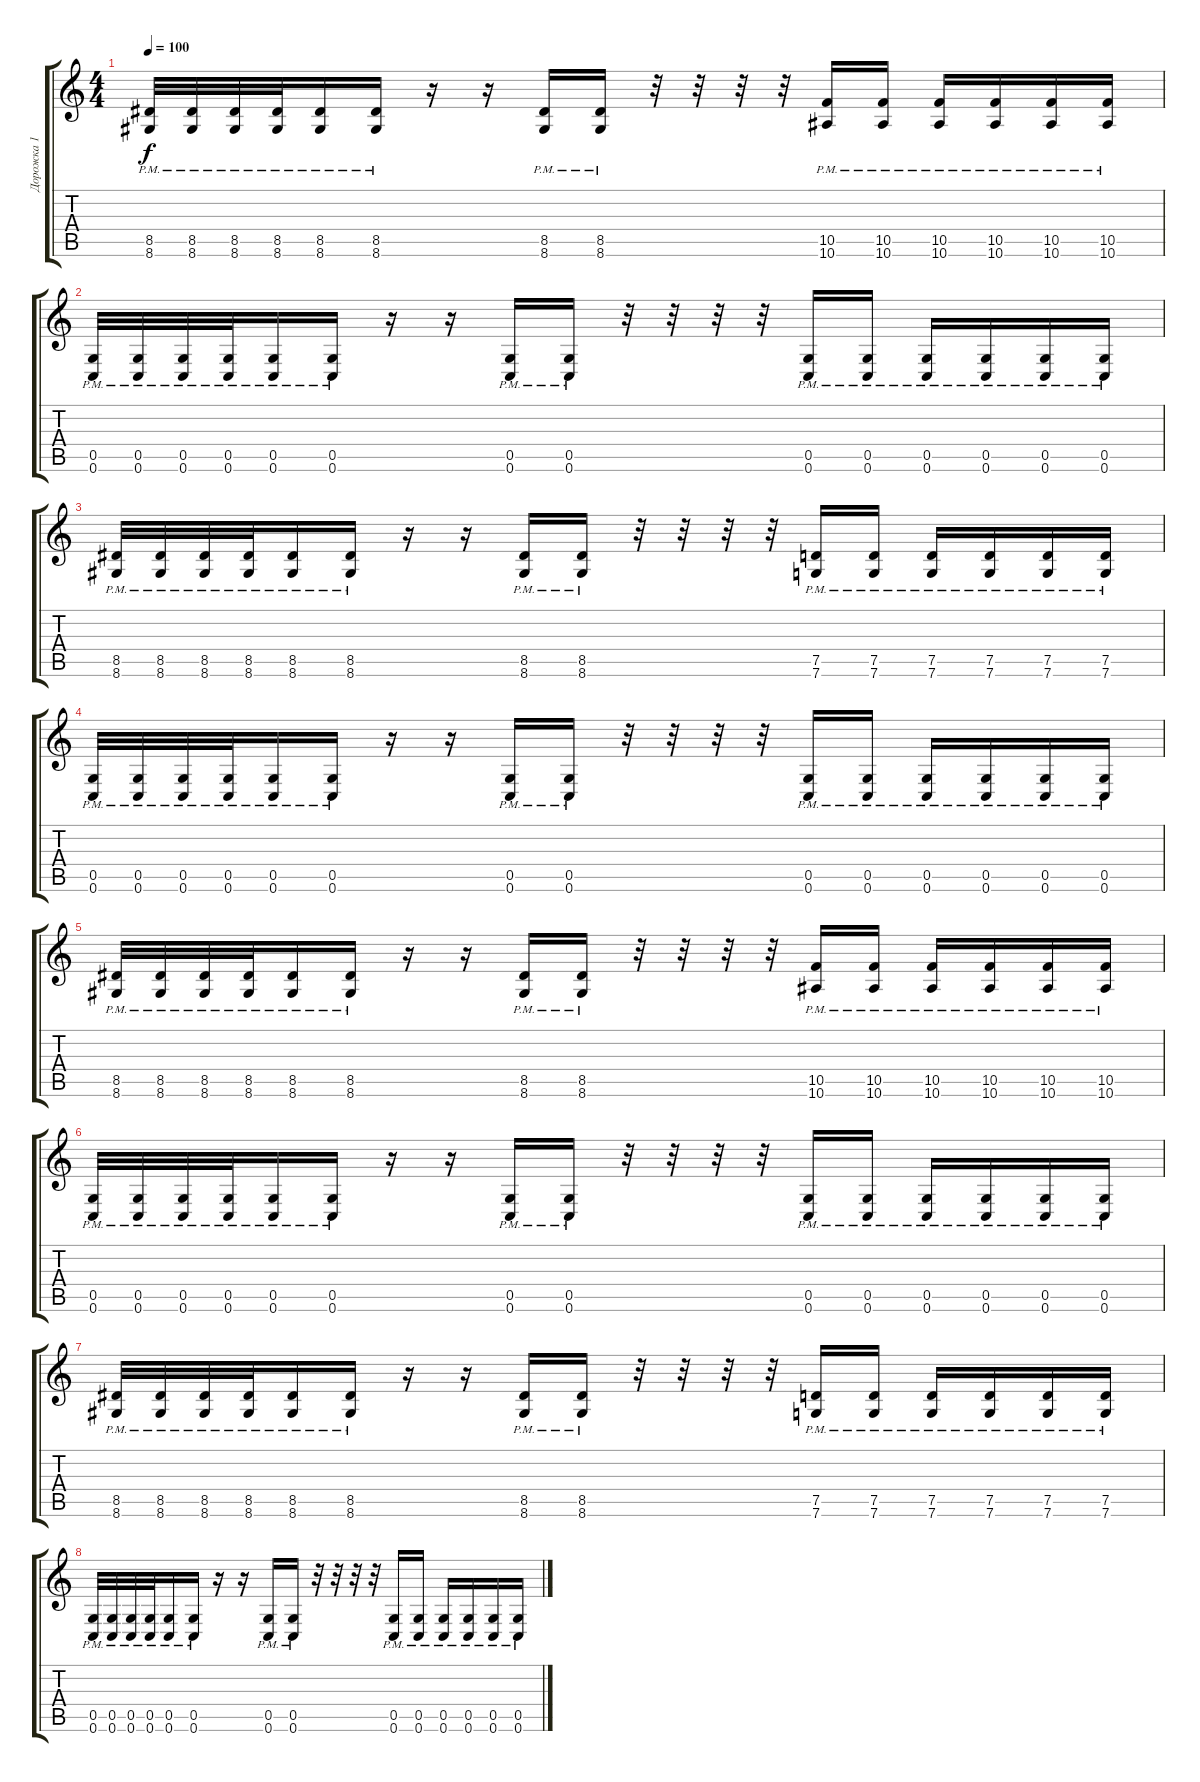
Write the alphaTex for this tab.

\track ("Дорожка 1" "Дорожка 1") {instrument distortionguitar}
\staff {score tabs}
\tuning (D4 A3 F3 C3 G2 C2) {hide}
\ts (4 4)
\tempo 100
\clef g2
\ks c
(8.5{pm} 8.6{pm}).32{dy f} (8.5{pm} 8.6{pm}).32 (8.5{pm} 8.6{pm}).32 (8.5{pm} 8.6{pm}).32 (8.5{pm} 8.6{pm}).16 (8.5{pm} 8.6{pm}).16 r.16 r.16 (8.5{pm} 8.6{pm}).16 (8.5{pm} 8.6{pm}).16 r.32 r.32 r.32 r.32 (10.5{pm} 10.6{pm}).16 (10.5{pm} 10.6{pm}).16 (10.5{pm} 10.6{pm}).16 (10.5{pm} 10.6{pm}).16 (10.5{pm} 10.6{pm}).16 (10.5{pm} 10.6{pm}).16 |
(0.5{pm} 0.6{pm}).32 (0.5{pm} 0.6{pm}).32 (0.5{pm} 0.6{pm}).32 (0.5{pm} 0.6{pm}).32 (0.5{pm} 0.6{pm}).16 (0.5{pm} 0.6{pm}).16 r.16 r.16 (0.5{pm} 0.6{pm}).16 (0.5{pm} 0.6{pm}).16 r.32 r.32 r.32 r.32 (0.5{pm} 0.6{pm}).16 (0.5{pm} 0.6{pm}).16 (0.5{pm} 0.6{pm}).16 (0.5{pm} 0.6{pm}).16 (0.5{pm} 0.6{pm}).16 (0.5{pm} 0.6{pm}).16 |
(8.5{pm} 8.6{pm}).32 (8.5{pm} 8.6{pm}).32 (8.5{pm} 8.6{pm}).32 (8.5{pm} 8.6{pm}).32 (8.5{pm} 8.6{pm}).16 (8.5{pm} 8.6{pm}).16 r.16 r.16 (8.5{pm} 8.6{pm}).16 (8.5{pm} 8.6{pm}).16 r.32 r.32 r.32 r.32 (7.5{pm} 7.6{pm}).16 (7.5{pm} 7.6{pm}).16 (7.5{pm} 7.6{pm}).16 (7.5{pm} 7.6{pm}).16 (7.5{pm} 7.6{pm}).16 (7.5{pm} 7.6{pm}).16 |
(0.5{pm} 0.6{pm}).32 (0.5{pm} 0.6{pm}).32 (0.5{pm} 0.6{pm}).32 (0.5{pm} 0.6{pm}).32 (0.5{pm} 0.6{pm}).16 (0.5{pm} 0.6{pm}).16 r.16 r.16 (0.5{pm} 0.6{pm}).16 (0.5{pm} 0.6{pm}).16 r.32 r.32 r.32 r.32 (0.5{pm} 0.6{pm}).16 (0.5{pm} 0.6{pm}).16 (0.5{pm} 0.6{pm}).16 (0.5{pm} 0.6{pm}).16 (0.5{pm} 0.6{pm}).16 (0.5{pm} 0.6{pm}).16 |
(8.5{pm} 8.6{pm}).32 (8.5{pm} 8.6{pm}).32 (8.5{pm} 8.6{pm}).32 (8.5{pm} 8.6{pm}).32 (8.5{pm} 8.6{pm}).16 (8.5{pm} 8.6{pm}).16 r.16 r.16 (8.5{pm} 8.6{pm}).16 (8.5{pm} 8.6{pm}).16 r.32 r.32 r.32 r.32 (10.5{pm} 10.6{pm}).16 (10.5{pm} 10.6{pm}).16 (10.5{pm} 10.6{pm}).16 (10.5{pm} 10.6{pm}).16 (10.5{pm} 10.6{pm}).16 (10.5{pm} 10.6{pm}).16 |
(0.5{pm} 0.6{pm}).32 (0.5{pm} 0.6{pm}).32 (0.5{pm} 0.6{pm}).32 (0.5{pm} 0.6{pm}).32 (0.5{pm} 0.6{pm}).16 (0.5{pm} 0.6{pm}).16 r.16 r.16 (0.5{pm} 0.6{pm}).16 (0.5{pm} 0.6{pm}).16 r.32 r.32 r.32 r.32 (0.5{pm} 0.6{pm}).16 (0.5{pm} 0.6{pm}).16 (0.5{pm} 0.6{pm}).16 (0.5{pm} 0.6{pm}).16 (0.5{pm} 0.6{pm}).16 (0.5{pm} 0.6{pm}).16 |
(8.5{pm} 8.6{pm}).32 (8.5{pm} 8.6{pm}).32 (8.5{pm} 8.6{pm}).32 (8.5{pm} 8.6{pm}).32 (8.5{pm} 8.6{pm}).16 (8.5{pm} 8.6{pm}).16 r.16 r.16 (8.5{pm} 8.6{pm}).16 (8.5{pm} 8.6{pm}).16 r.32 r.32 r.32 r.32 (7.5{pm} 7.6{pm}).16 (7.5{pm} 7.6{pm}).16 (7.5{pm} 7.6{pm}).16 (7.5{pm} 7.6{pm}).16 (7.5{pm} 7.6{pm}).16 (7.5{pm} 7.6{pm}).16 |
(0.5{pm} 0.6{pm}).32{volume 16} (0.5{pm} 0.6{pm}).32 (0.5{pm} 0.6{pm}).32 (0.5{pm} 0.6{pm}).32 (0.5{pm} 0.6{pm}).16 (0.5{pm} 0.6{pm}).16 r.16 r.16 (0.5{pm} 0.6{pm}).16 (0.5{pm} 0.6{pm}).16 r.32 r.32 r.32 r.32 (0.5{pm} 0.6{pm}).16 (0.5{pm} 0.6{pm}).16 (0.5{pm} 0.6{pm}).16 (0.5{pm} 0.6{pm}).16 (0.5{pm} 0.6{pm}).16 (0.5{pm} 0.6{pm}).16
